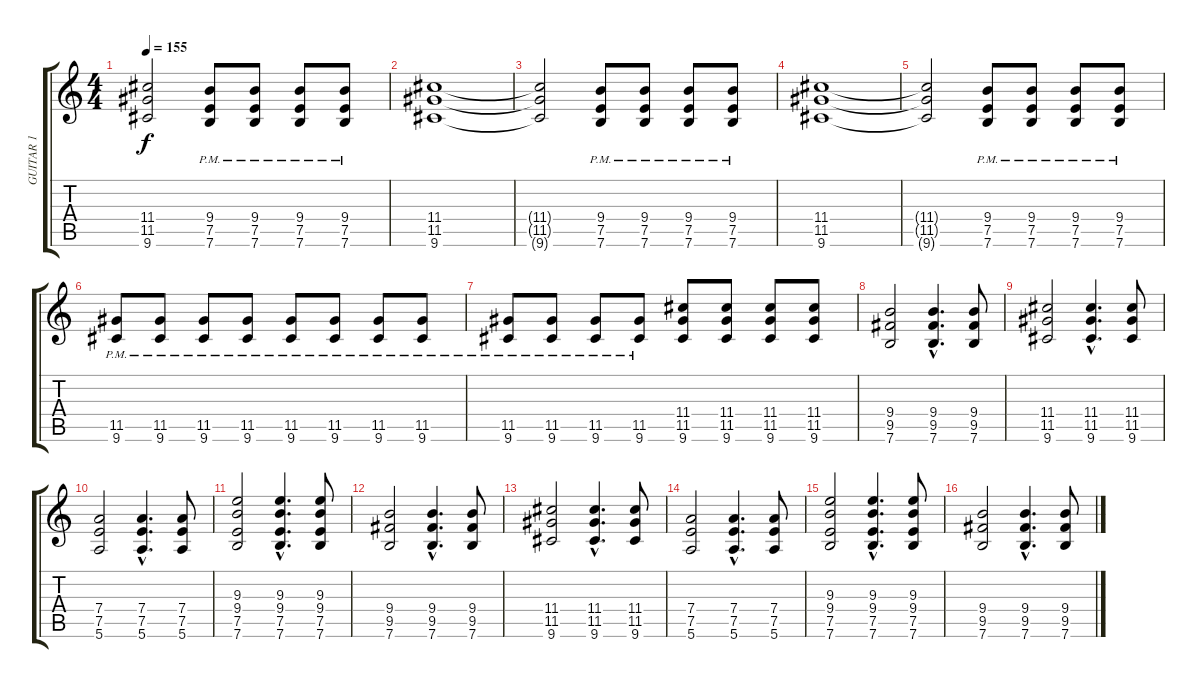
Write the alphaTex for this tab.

\track ("GUITAR 1" "GUITAR 1") {instrument distortionguitar}
\staff {score tabs}
\tuning (E4 B3 G3 D3 A2 E2) {hide}
\ts (4 4)
\tempo 155
\clef g2
\ks c
(11.4{t} 11.5{t} 9.6{t}).2{dy f} (9.4{pm} 7.5 7.6).8 (9.4{pm} 7.5 7.6).8 (9.4{pm} 7.5 7.6).8 (9.4{pm} 7.5 7.6).8 |
(11.4 11.5 9.6).1 |
(11.4{t} 11.5{t} 9.6{t}).2 (9.4{pm} 7.5 7.6).8 (9.4{pm} 7.5 7.6).8 (9.4{pm} 7.5 7.6).8 (9.4{pm} 7.5 7.6).8 |
(11.4 11.5 9.6).1 |
(11.4{t} 11.5{t} 9.6{t}).2 (9.4{pm} 7.5 7.6).8 (9.4{pm} 7.5 7.6).8 (9.4{pm} 7.5 7.6).8 (9.4{pm} 7.5 7.6).8 |
(11.5{pm} 9.6).8 (11.5{pm} 9.6).8 (11.5{pm} 9.6).8 (11.5{pm} 9.6).8 (11.5{pm} 9.6).8 (11.5{pm} 9.6).8 (11.5{pm} 9.6).8 (11.5{pm} 9.6).8 |
(11.5{pm} 9.6).8 (11.5{pm} 9.6).8 (11.5{pm} 9.6).8 (11.5{pm} 9.6).8 (11.4 11.5 9.6).8 (11.4 11.5 9.6).8 (11.4 11.5 9.6).8 (11.4 11.5 9.6).8 |
\section ("" "")
(9.4 9.5 7.6).2 (9.4{hac} 9.5{hac} 7.6{hac}).4{d} (9.4 9.5 7.6).8 |
(11.4 11.5 9.6).2 (11.4{hac} 11.5{hac} 9.6{hac}).4{d} (11.4 11.5 9.6).8 |
(7.4 7.5 5.6).2 (7.4{hac} 7.5{hac} 5.6{hac}).4{d} (7.4 7.5 5.6).8 |
(9.3 9.4 7.5 7.6).2 (9.3{hac} 9.4{hac} 7.5{hac} 7.6{hac}).4{d} (9.3 9.4 7.5 7.6).8 |
(9.4 9.5 7.6).2 (9.4{hac} 9.5{hac} 7.6{hac}).4{d} (9.4 9.5 7.6).8 |
(11.4 11.5 9.6).2 (11.4{hac} 11.5{hac} 9.6{hac}).4{d} (11.4 11.5 9.6).8 |
(7.4 7.5 5.6).2 (7.4{hac} 7.5{hac} 5.6{hac}).4{d} (7.4 7.5 5.6).8 |
(9.3 9.4 7.5 7.6).2 (9.3{hac} 9.4{hac} 7.5{hac} 7.6{hac}).4{d} (9.3 9.4 7.5 7.6).8 |
(9.4 9.5 7.6).2 (9.4{hac} 9.5{hac} 7.6{hac}).4{d} (9.4 9.5 7.6).8
